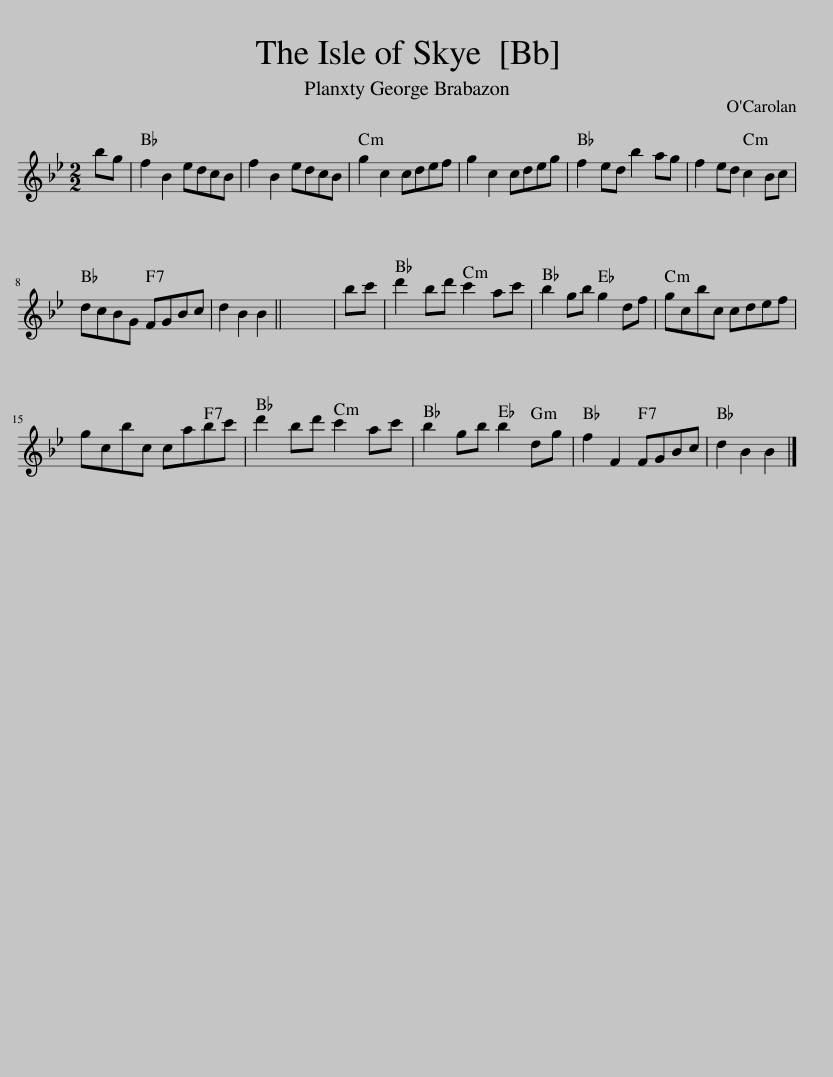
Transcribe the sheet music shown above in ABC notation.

X:1
L:1/8
M:2/2
I:linebreak $
K:Bb
V:1 treble
V:1
 bg | f2 B2 edcB | f2 B2 edcB | g2 c2 cdef | g2 c2 cdeg | %5
 f2 ed b2 ag | f2 ed c2 Bc |$ dcBG FGBc | d2 B2 B2 || x8 | %10
 bc' | d'2 bd' c'2 ac' | b2 gb g2 df | gcbc cdef |$ gcbc cabc' | %15
 d'2 bd' c'2 ac' | b2 gb b2 dg | f2 F2 FGBc | d2 B2 B2 |] %19
